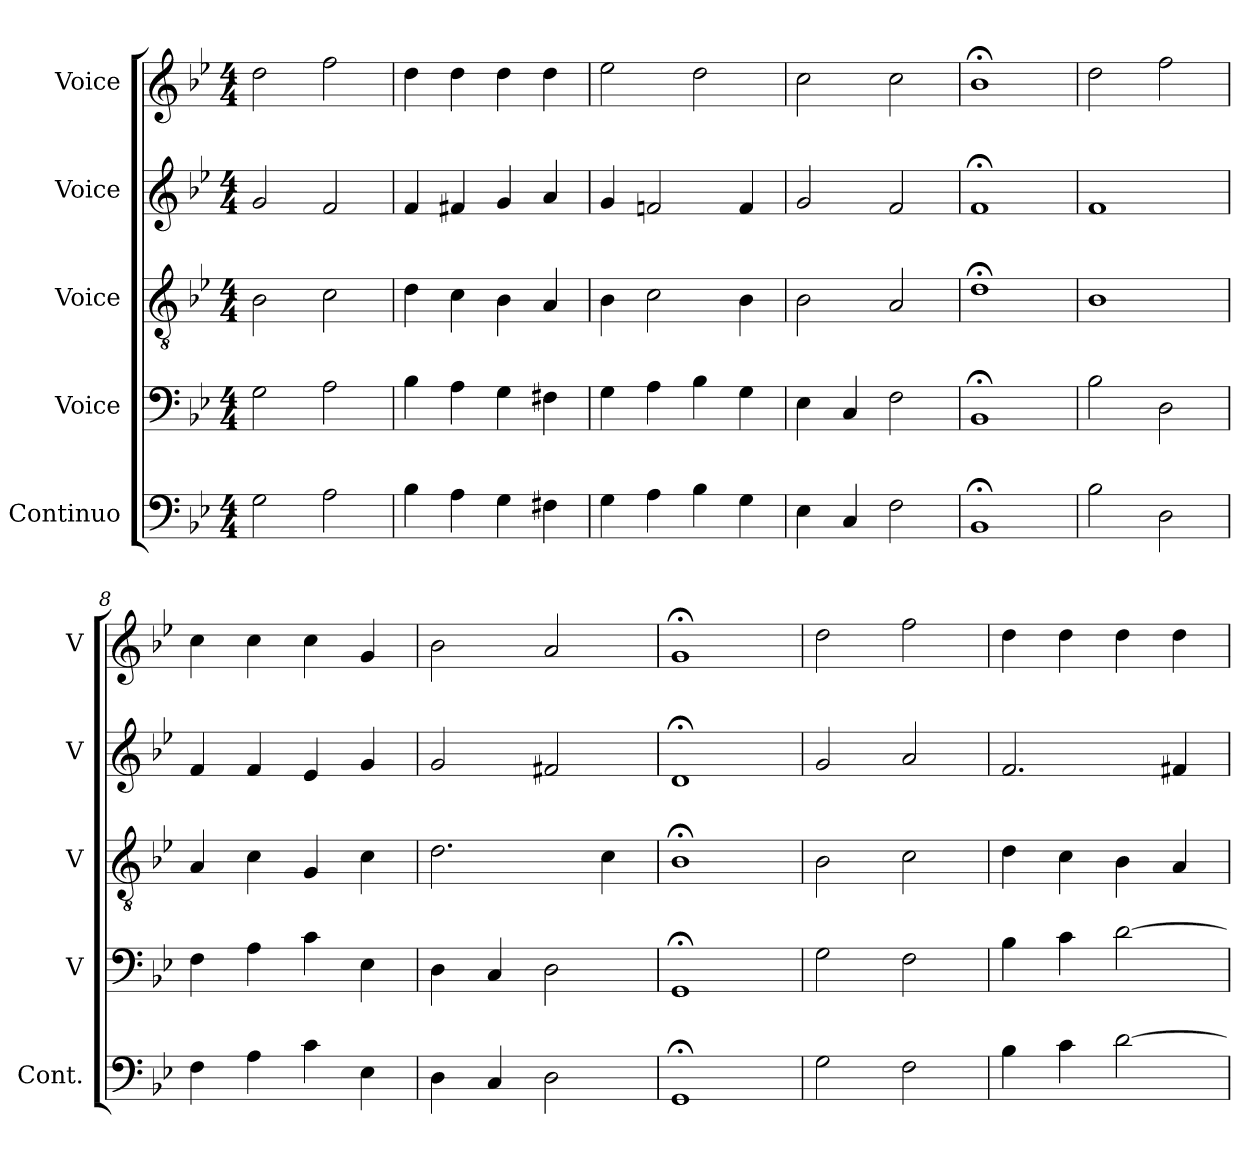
**kern	**kern	**kern	**kern	**kern
*part5	*part4	*part3	*part2	*part1
*staff5	*staff4	*staff3	*staff2	*staff1
*I"Continuo	*I"Voice	*I"Voice	*I"Voice	*I"Voice
*I'Cont.	*I'V	*I'V	*I'V	*I'V
*clefF4	*clefF4	*clefGv2	*clefG2	*clefG2
*k[b-e-]	*k[b-e-]	*k[b-e-]	*k[b-e-]	*k[b-e-]
*M4/4	*M4/4	*M4/4	*M4/4	*M4/4
=	=	=	=	=
2G	2G	2B-	2g	2dd
2A	2A	2c	2f	2ff
=3	=3	=3	=3	=3
4B-	4B-	4d	4f	4dd
4A	4A	4c	4f#X	4dd
4G	4G	4B-	4g	4dd
4F#X	4F#X	4A	4a	4dd
=4	=4	=4	=4	=4
4G	4G	4B-	4g	2ee-
4A	4A	2c	2fn	.
4B-	4B-	.	.	2dd
4G	4G	4B-	4f	.
=5	=5	=5	=5	=5
4E-	4E-	2B-	2g	2cc
4C	4C	.	.	.
2F	2F	2A	2f	2cc
=6	=6	=6	=6	=6
1BB-;<	1BB-;<	1d;<	1f;<	1b-;<
=7	=7	=7	=7	=7
2B-	2B-	1B-	1f	2dd
2D	2D	.	.	2ff
=8	=8	=8	=8	=8
4F	4F	4A	4f	4cc
4A	4A	4c	4f	4cc
4c	4c	4G	4e-	4cc
4E-	4E-	4c	4g	4g
=9	=9	=9	=9	=9
4D	4D	2.d	2g	2b-
4C	4C	.	.	.
2D	2D	.	2f#X	2a
.	.	4c	.	.
=10	=10	=10	=10	=10
1GG;<	1GG;<	1B-;<	1d;<	1g;<
=11	=11	=11	=11	=11
2G	2G	2B-	2g	2dd
2F	2F	2c	2a	2ff
=12	=12	=12	=12	=12
4B-	4B-	4d	2.f	4dd
4c	4c	4c	.	4dd
[2d	[2d	4B-	.	4dd
.	.	4A	4f#X	4dd
=	=	=	=	=
*-	*-	*-	*-	*-
